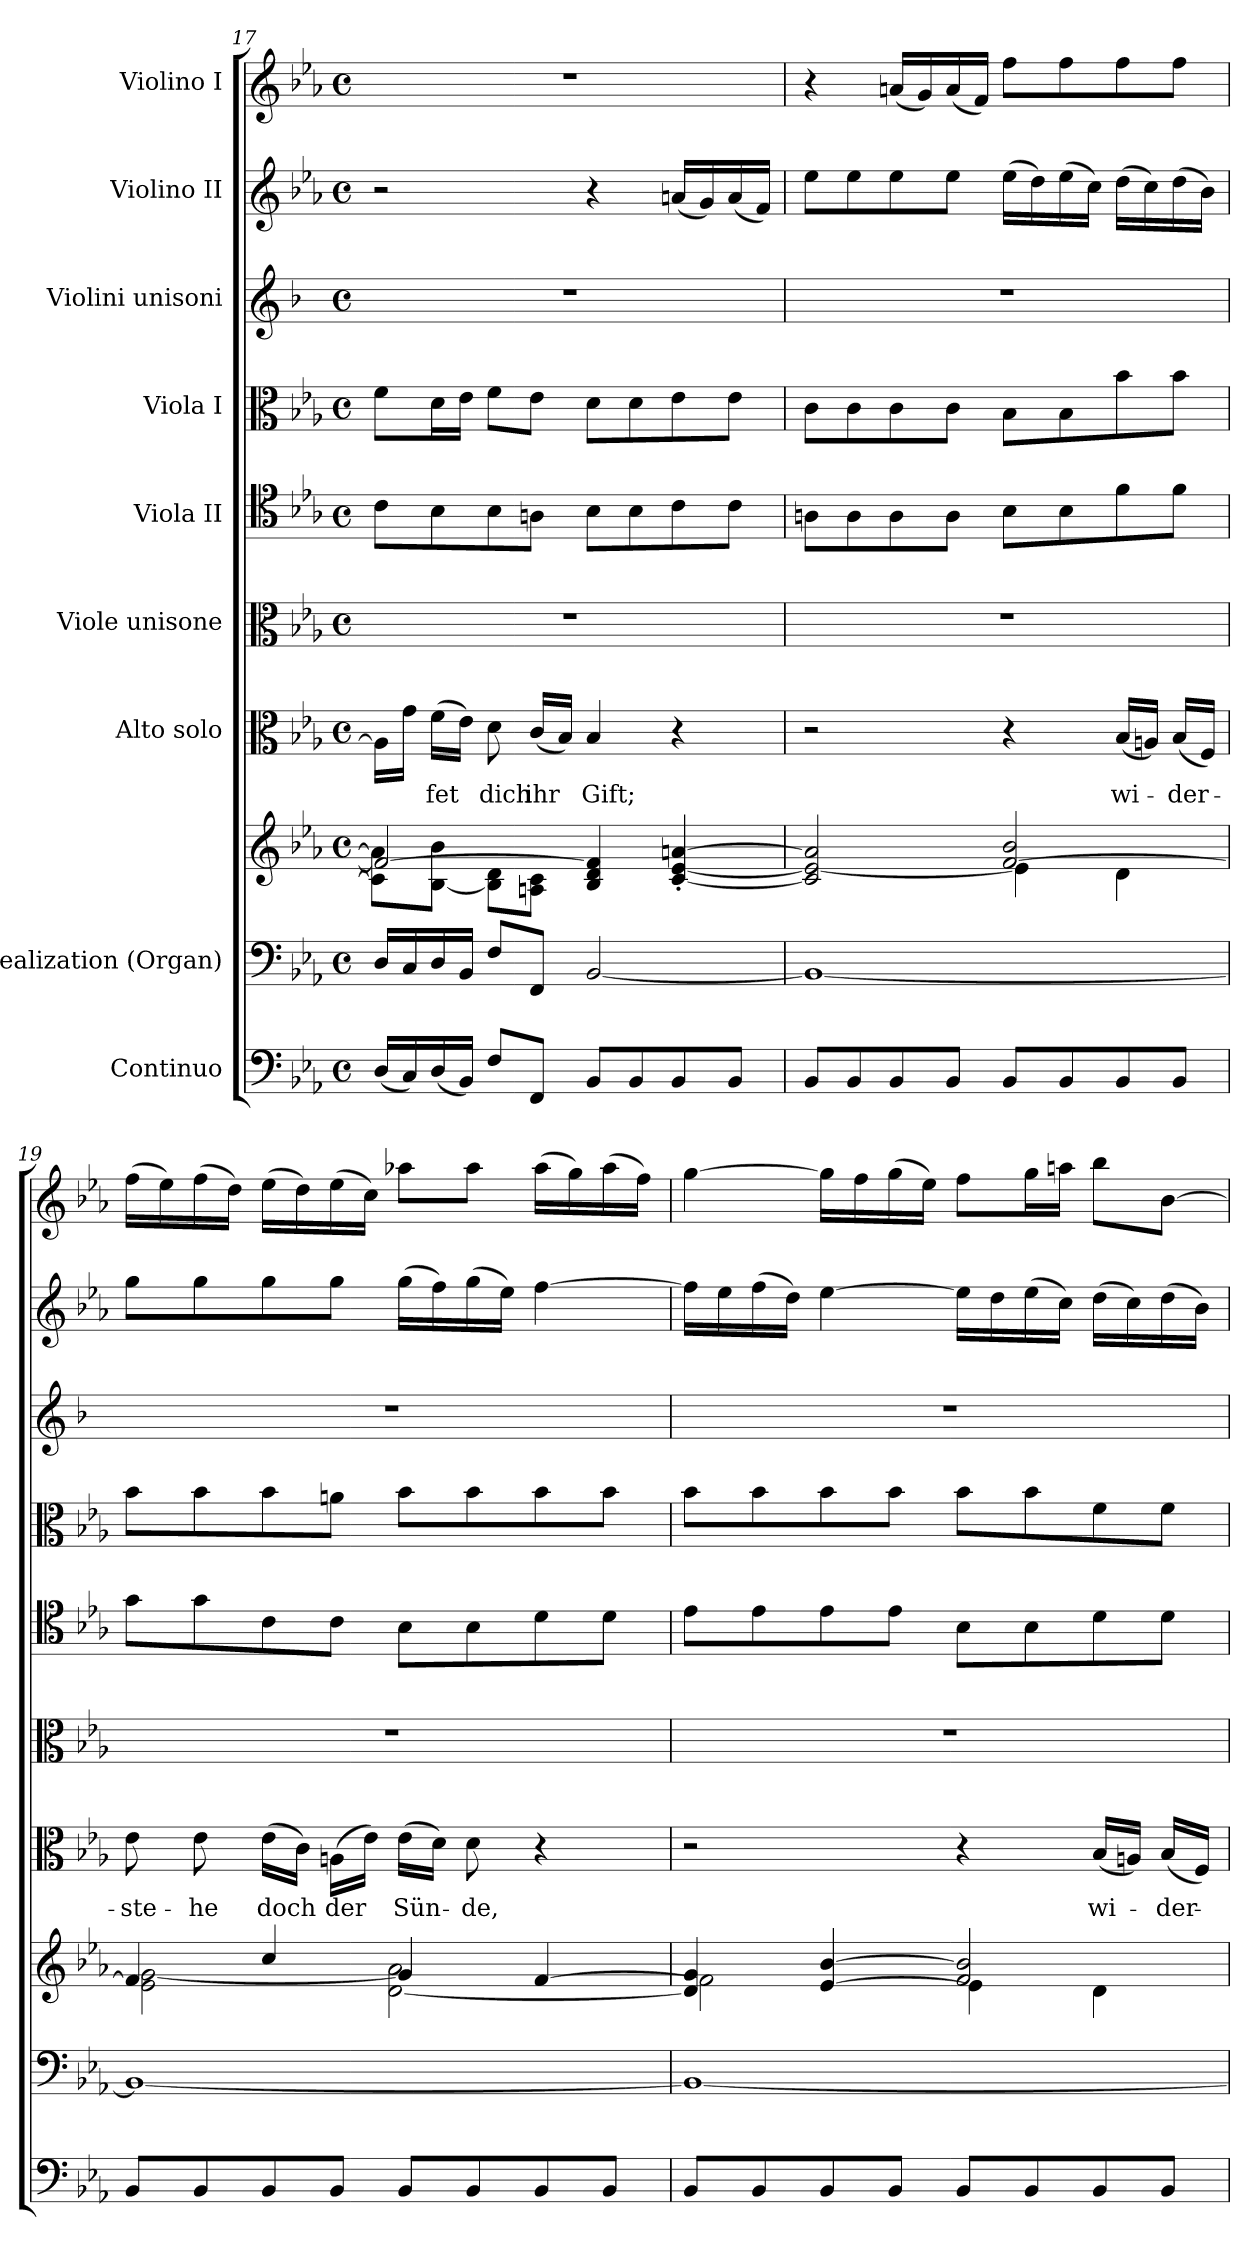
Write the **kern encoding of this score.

**kern	**kern	**kern	**kern	**text	**kern	**kern	**kern	**kern	**kern	**kern
*part9	*part8	*part8	*part7	*part7	*part6	*part5	*part4	*part3	*part2	*part1
*staff10	*staff9	*staff8	*staff7	*staff7	*staff6	*staff5	*staff4	*staff3	*staff2	*staff1
*I"Continuo	*I"Realization (Organ)	*	*I"Alto solo	*	*I"Viole unisone	*I"Viola II	*I"Viola I	*I"Violini unisoni	*I"Violino II	*I"Violino I
*clefF4	*clefF4	*clefG2	*clefC3	*	*clefC3	*clefC4	*clefC3	*clefG2	*clefG2	*clefG2
*	*	*	*	*	*	*	*	*ITrd1c2	*	*
*k[b-e-a-]	*k[b-e-a-]	*k[b-e-a-]	*k[b-e-a-]	*	*k[b-e-a-]	*k[b-e-a-]	*k[b-e-a-]	*k[b-e-a-]	*k[b-e-a-]	*k[b-e-a-]
*M4/4	*M4/4	*M4/4	*M4/4	*	*M4/4	*M4/4	*M4/4	*M4/4	*M4/4	*M4/4
*met(c)	*met(c)	*met(c)	*met(c)	*	*met(c)	*met(c)	*met(c)	*met(c)	*met(c)	*met(c)
=17	=17	=17	=17	=17	=17	=17	=17	=17	=17	=17
*	*	*^	*	*	*	*	*	*	*	*
(<16D/LL	16D/LL	2f/_	8c\] 8a\]L	16A\LL]	.	1r	8c\L	8f\L	1r	2r	1r
16C/)	16C/	.	.	16g\JJ	.	.	.	.	.	.	.
!	!	!	!	!	!LO:LY:b	!	!	!	!	!	!
(<16D/	16D/	.	[8B-\ 8b-\J	(>16f\LL	-fet	.	8B-\	16d\L	.	.	.
16BB-/JJ)	16BB-/JJ	.	.	16e-\JJ)	.	.	.	16e-\JJ	.	.	.
!	!	!	!	!	!LO:LY:b	!	!	!	!	!	!
8F/L	8F/L	.	8B-\] 8d\L	8d\	dich	.	8B-\	8f\L	.	.	.
!	!	!	!	!	!LO:LY:b	!	!	!	!	!	!
8FF/J	8FF/J	.	8An\ 8c\J	(<16c/LL	ihr	.	8An\J	8e-\J	.	.	.
.	.	.	.	16B-/JJ)	.	.	.	.	.	.	.
!	!	!	!	!	!LO:LY:b	!	!	!	!	!	!
8BB-/L	[2BB-/	4B-/ 4d/ 4f/]	2ryy	4B-/	Gift;	.	8B-\L	8d\L	.	4r	.
8BB-/	.	.	.	.	.	.	8B-\	8d\	.	.	.
8BB-/	.	[4c/' [4e-/' [4an/'	.	4r	.	.	8c\	8e-\	.	(<16an/LL	.
.	.	.	.	.	.	.	.	.	.	16g/)	.
8BB-/J	.	.	.	.	.	.	8c\J	8e-\J	.	(<16a/	.
.	.	.	.	.	.	.	.	.	.	16f/JJ)	.
=18	=18	=18	=18	=18	=18	=18	=18	=18	=18	=18	=18
8BB-/L	1BB-_	2c/] 2e-/_ 2a/]	2ryy	2r	.	1r	8An\L	8c\L	1r	8ee-\L	4r
8BB-/	.	.	.	.	.	.	8A\	8c\	.	8ee-\	.
8BB-/	.	.	.	.	.	.	8A\	8c\	.	8ee-\	(<16an/LL
.	.	.	.	.	.	.	.	.	.	.	16g/)
8BB-/J	.	.	.	.	.	.	8A\J	8c\J	.	8ee-\J	(<16a/
.	.	.	.	.	.	.	.	.	.	.	16f/JJ)
8BB-/L	.	[2f/ 2b-/	4e-\]	4r	.	.	8B-\L	8B-\L	.	(>16ee-\LL	8ff\L
.	.	.	.	.	.	.	.	.	.	16dd\)	.
8BB-/	.	.	.	.	.	.	8B-\	8B-\	.	(>16ee-\	8ff\
.	.	.	.	.	.	.	.	.	.	16cc\JJ)	.
!	!	!	!	!	!LO:LY:b	!	!	!	!	!	!
8BB-/	.	.	4d\	(<16B-/LL	wi-	.	8f\	8b-\	.	(>16dd\LL	8ff\
.	.	.	.	16An/JJ)	.	.	.	.	.	16cc\)	.
!	!	!	!	!	!LO:LY:b	!	!	!	!	!	!
8BB-/J	.	.	.	(<16B-/LL	-der-	.	8f\J	8b-\J	.	(>16dd\	8ff\J
.	.	.	.	16F/JJ)	.	.	.	.	.	16b-\JJ)	.
!!LO:PB:g=z
=19	=19	=19	=19	=19	=19	=19	=19	=19	=19	=19	=19
!	!	!	!	!	!LO:LY:b	!	!	!	!	!	!
8BB-/L	1BB-_	4f/]	2e-\ [2g\	8e-\	-ste-	1r	8g\L	8b-\L	1r	8gg\L	(>16ff\LL
.	.	.	.	.	.	.	.	.	.	.	16ee-\)
!	!	!	!	!	!LO:LY:b	!	!	!	!	!	!
8BB-/	.	.	.	8e-\	-he	.	8g\	8b-\	.	8gg\	(>16ff\
.	.	.	.	.	.	.	.	.	.	.	16dd\JJ)
!	!	!	!	!	!LO:LY:b	!	!	!	!	!	!
8BB-/	.	4cc/	.	(>16e-\LL	doch	.	8c\	8b-\	.	8gg\	(>16ee-\LL
.	.	.	.	16c\JJ)	.	.	.	.	.	.	16dd\)
!	!	!	!	!	!LO:LY:b	!	!	!	!	!	!
8BB-/J	.	.	.	(>16An\LL	der	.	8c\J	8an\J	.	8gg\J	(>16ee-\
.	.	.	.	16e-\JJ)	.	.	.	.	.	.	16cc\JJ)
!	!	!	!	!	!LO:LY:b	!	!	!	!	!	!
8BB-/L	.	4g/]	[2d\ 2a-\	(>16e-\LL	Sün-	.	8B-\L	8b-\L	.	(>16gg\LL	8aa-X\L
.	.	.	.	16d\JJ)	.	.	.	.	.	16ff\)	.
!	!	!	!	!	!LO:LY:b	!	!	!	!	!	!
8BB-/	.	.	.	8d\	-de,	.	8B-\	8b-\	.	(>16gg\	8aa-\J
.	.	.	.	.	.	.	.	.	.	16ee-\JJ)	.
8BB-/	.	[4f/	.	4r	.	.	8d\	8b-\	.	[4ff\	(>16aa-\LL
.	.	.	.	.	.	.	.	.	.	.	16gg\)
8BB-/J	.	.	.	.	.	.	8d\J	8b-\J	.	.	(>16aa-\
.	.	.	.	.	.	.	.	.	.	.	16ff\JJ)
=20	=20	=20	=20	=20	=20	=20	=20	=20	=20	=20	=20
8BB-/L	1BB-_	4d/] 4g/	2f\]	2r	.	1r	8e-\L	8b-\L	1r	16ff\LL]	[4gg\
.	.	.	.	.	.	.	.	.	.	16ee-\	.
8BB-/	.	.	.	.	.	.	8e-\	8b-\	.	(>16ff\	.
.	.	.	.	.	.	.	.	.	.	16dd\JJ)	.
8BB-/	.	[4e-/ [4b-/	.	.	.	.	8e-\	8b-\	.	[4ee-\	16gg\LL]
.	.	.	.	.	.	.	.	.	.	.	16ff\
8BB-/J	.	.	.	.	.	.	8e-\J	8b-\J	.	.	(>16gg\
.	.	.	.	.	.	.	.	.	.	.	16ee-\JJ)
8BB-/L	.	2f/ 2b-/]	4e-\]	4r	.	.	8B-\L	8b-\L	.	16ee-\LL]	8ff\L
.	.	.	.	.	.	.	.	.	.	16dd\	.
8BB-/	.	.	.	.	.	.	8B-\	8b-\	.	(>16ee-\	16gg\L
.	.	.	.	.	.	.	.	.	.	16cc\JJ)	16aan\JJ
!	!	!	!	!	!LO:LY:b	!	!	!	!	!	!
8BB-/	.	.	4d\	(<16B-/LL	wi-	.	8d\	8f\	.	(>16dd\LL	8bb-\L
.	.	.	.	16An/JJ)	.	.	.	.	.	16cc\)	.
!	!	!	!	!	!LO:LY:b	!	!	!	!	!	!
8BB-/J	.	.	.	(<16B-/LL	-der-	.	8d\J	8f\J	.	(>16dd\	[8b-\J
.	.	.	.	16F/JJ)	.	.	.	.	.	16b-\JJ)	.
*	*	*v	*v	*	*	*	*	*	*	*	*
=	=	=	=	=	=	=	=	=	=	=
*-	*-	*-	*-	*-	*-	*-	*-	*-	*-	*-
